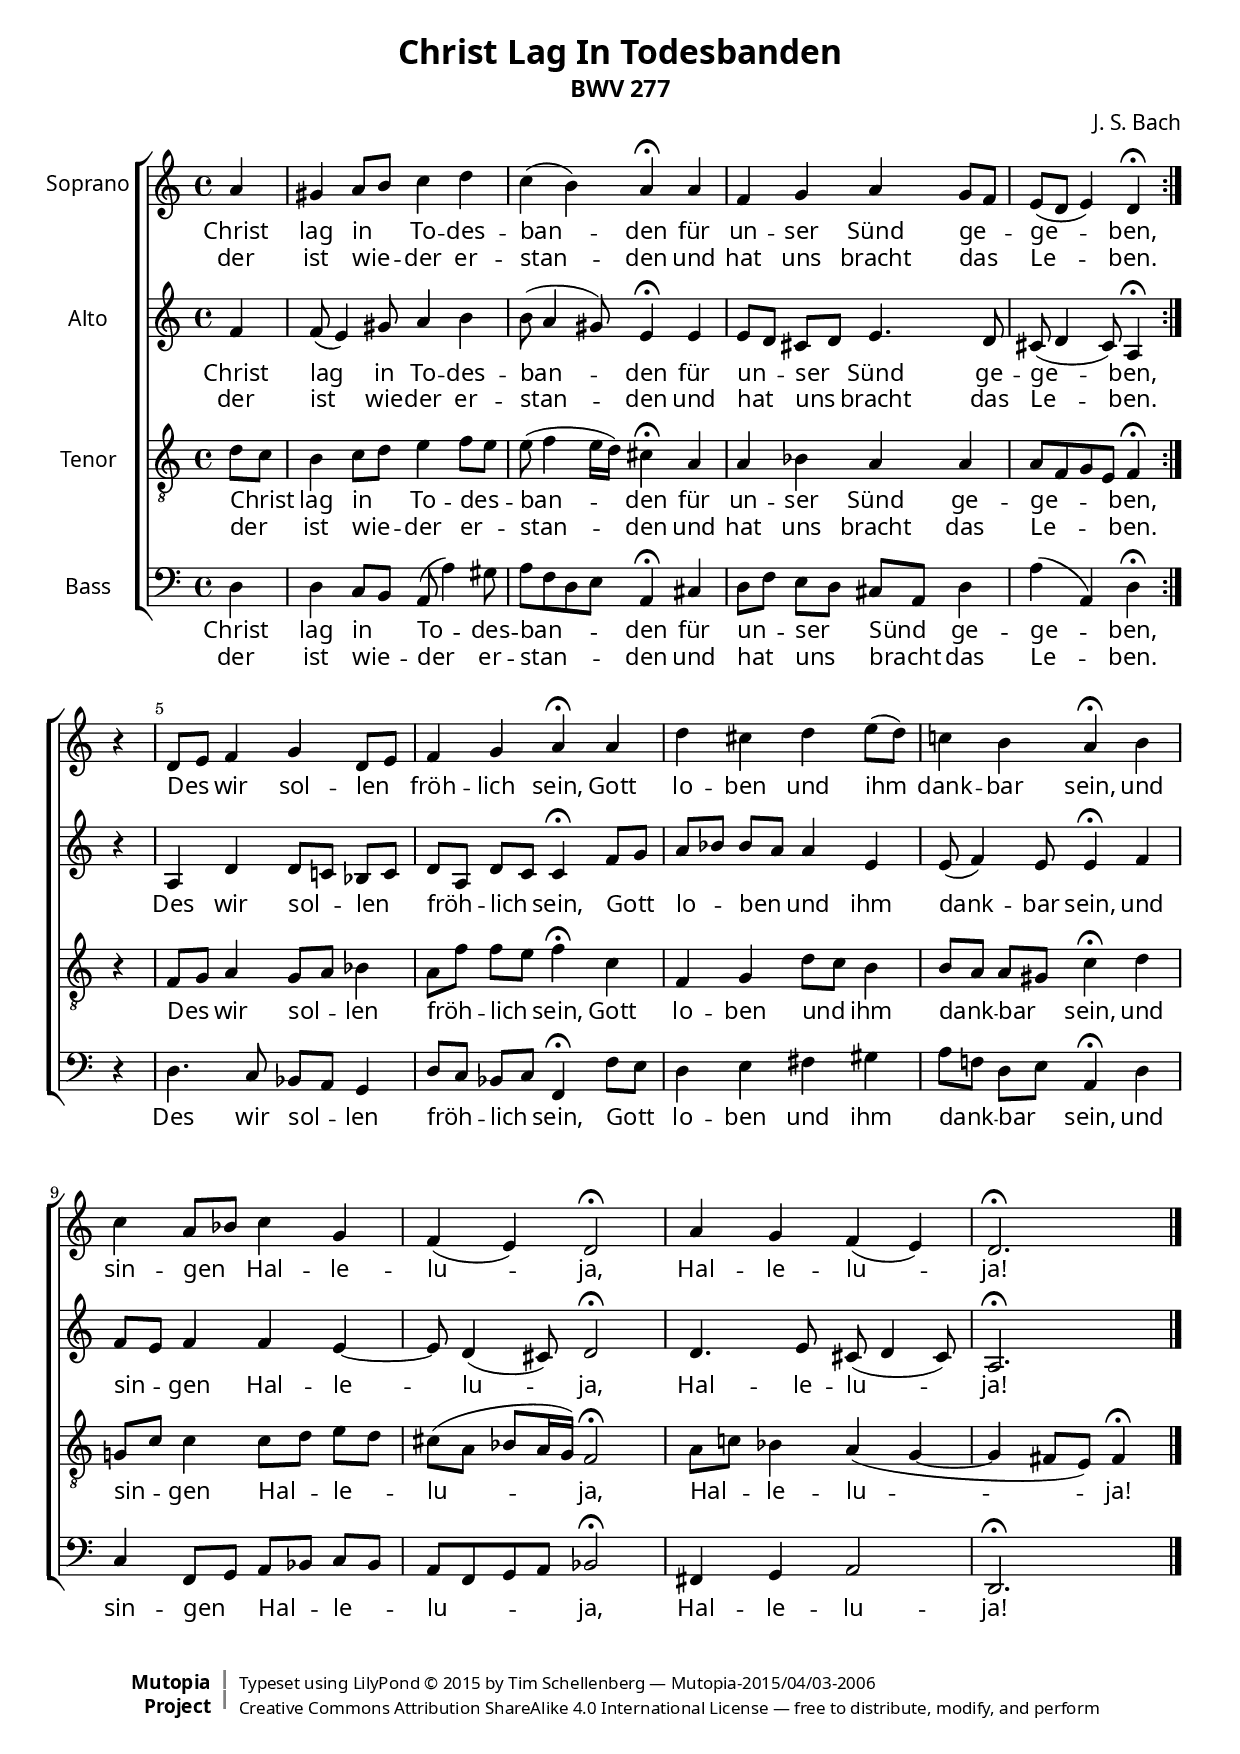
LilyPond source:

\version "2.18.2"
\language "deutsch"

% Requires Libertine Open Fonts from http://www.linuxlibertine.org/

\header {
  title = "Christ Lag In Todesbanden"
  subtitle = "BWV 277"
  composer = "J. S. Bach"
  shortcomposer = "Bach"
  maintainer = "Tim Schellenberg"
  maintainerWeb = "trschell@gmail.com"
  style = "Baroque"
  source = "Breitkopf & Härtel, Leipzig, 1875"
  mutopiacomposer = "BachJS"
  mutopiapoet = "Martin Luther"
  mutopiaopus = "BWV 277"
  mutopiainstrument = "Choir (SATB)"
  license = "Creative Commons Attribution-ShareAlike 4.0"
  date = "unknown"
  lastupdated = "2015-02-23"

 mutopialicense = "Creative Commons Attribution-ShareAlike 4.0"
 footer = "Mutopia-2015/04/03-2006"
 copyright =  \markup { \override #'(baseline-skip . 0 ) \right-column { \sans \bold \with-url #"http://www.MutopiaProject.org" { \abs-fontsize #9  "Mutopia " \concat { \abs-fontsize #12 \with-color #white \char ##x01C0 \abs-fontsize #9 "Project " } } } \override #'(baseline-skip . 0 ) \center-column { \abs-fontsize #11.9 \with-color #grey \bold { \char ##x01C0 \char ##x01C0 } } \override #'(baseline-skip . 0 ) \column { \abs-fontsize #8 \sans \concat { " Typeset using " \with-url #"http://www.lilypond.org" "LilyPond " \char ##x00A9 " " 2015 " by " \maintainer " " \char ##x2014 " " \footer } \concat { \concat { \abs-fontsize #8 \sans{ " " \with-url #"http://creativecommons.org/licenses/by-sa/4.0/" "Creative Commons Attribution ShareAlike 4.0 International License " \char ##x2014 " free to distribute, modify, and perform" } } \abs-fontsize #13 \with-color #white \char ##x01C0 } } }
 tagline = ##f
}

#(set-global-staff-size 18.1)


\paper {
  ragged-bottom = ##f
  ragged-last-bottom = ##f
  last-bottom-spacing #'basic-distance = 15
  myStaffSize = #18.5
  fonts = #(make-pango-font-tree
            "Linux Libertine O"
            "Linux Biolinum O"
            "Ubuntu Mono"
            (/ myStaffSize 20))
}

\layout {
  \override Staff.ClefModifier.font-name = #"Century Schoolbook L bold italic"
  \override Staff.ClefModifier.extra-offset = #'(-0.3 . 0.07)
  \override Score.BarNumber.font-name = #"Century Schoolbook L"
}

global = {
  \key a \minor
  \time 4/4
  \partial 4
  \autoBeamOff
  \accidentalStyle modern-voice
}

fe = \fermata

soprano = \relative c'' {
  \global
  \repeat volta 2 {
    a4 | gis a8[ h] c4 d | c( h) a\fe
    a4 | f g a g8[ f] | e[( d] e4) d\fe
  } \break
  r4  | \once \override Score.BarNumber.break-visibility = #all-visible
  d8[ e] f4 g d8[ e] | f4 g a\fe
  a4 | d cis d e8[( d]) | c4 h a\fe
  h4 | c a8[ b] c4 g | f( e) d2\fe |
  a'4 g f( e) | d2. \fe
  \bar "|."
}

alto = \relative c' {
  \global
  \repeat volta 2 {
    f4 | f8( e4) gis8 a4 h | h8( a4 gis8) e4\fe
    e4 | e8[ d] cis[ d] e4. d8 | cis8( d4 cis8) a4\fe
  }
  r4 | a4 d d8[ c] b[ c] | d[ a] d[ c] c4\fe
  f8[ g] | a[ b8] b8[ a8] a4 e | e8( f4) e8 e4\fe
  f4 | f8[ e] f4 f e~ | e8 d4( cis8) d2\fe |
  d4. e8 cis( d4 cis8) | a2.\fe
}

tenor = \relative c' {
  \global
  \repeat volta 2 {
    d8[ c] | h4 c8[ d] e4 f8[ e] | e8( f4 e16[ d]) cis4\fe
    a4 | a4 b a a | a8[ f g e] f4\fe
  }
  r4 | f8[ g] a4 g8[ a] b4 | a8[ f'] f[ e8] f4\fe
  c4 | f, g d'8[ c] h4 | h8[ a] a[ gis8] c4\fe
  d4 | g,8[ c] c4 c8[ d] e[ d] | cis8[( a] b8[ a16 g]) f2\fe |
  a8[ c] b4 a( g~ | g fis8[ e]) fis4\fe
}

bass = \relative c' {
  \global
  \repeat volta 2 {
    d,4 | d4 c8[ h] a( a'4) gis8 | a8[ f d e] a,4\fe
    cis4 | d8[ f] e[ d] cis[ a] d4 | a'4( a,) d\fe
  }
  r4 | d4. c8 b[ a] g4 | d'8[ c] b[ c] f,4\fe
  f'8[ e] | d4 e fis gis | a8[ f] d[ e] a,4\fe
  d4 | c f,8[ g] a[ b] c[ b] | a[ f g a] b2\fe |
  fis4 g a2 | d,2.\fe
}


text = \lyricmode {
  Christ lag in To -- des -- ban -- den für un -- ser Sünd ge -- ge -- ben,
  Des wir sol -- len fröh -- lich sein, Gott lo -- ben und ihm dank -- bar sein,
  und sin -- gen Hal -- le -- lu -- ja, Hal -- le -- lu -- ja!
}

textB = \lyricmode {
  der ist wie -- der er -- stan -- den und hat uns bracht das Le -- ben.
}


\score {
  \new ChoirStaff <<
    \new Staff \with {
      instrumentName = "Soprano"
    } { \soprano }
    \addlyrics { \text }
    \addlyrics { \textB }
    \new Staff \with {
      instrumentName = "Alto"
    } { \alto }
    \addlyrics { \text }
    \addlyrics { \textB }
    \new Staff \with {
      instrumentName = "Tenor"
    } { \clef "treble_8" \tenor }
    \addlyrics { \text }
    \addlyrics { \textB }
    \new Staff \with {
      instrumentName = "Bass"
    } { \clef "bass" \bass }
    \addlyrics { \text }
    \addlyrics { \textB }
  >>
  \layout { }
}

\score {
  \unfoldRepeats
  <<
    \soprano
    \alto
    \tenor
    \bass
  >>
  \midi {
    \set Score.midiInstrument = "oboe"
    \tempo 4 = 60
  }
}
